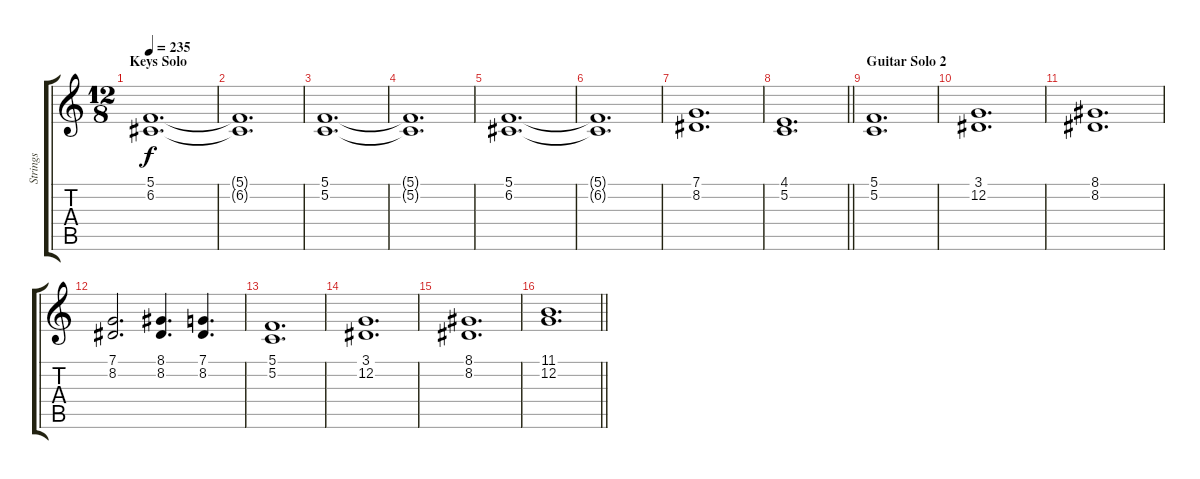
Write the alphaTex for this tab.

\track ("Strings" "Strings") {instrument stringensemble1}
\staff {score tabs}
\tuning (C4 G3 Eb3 Bb2 F2 C2) {hide}
\ts (12 8)
\section ("" "Keys Solo")
\tempo 235
\clef g2
\ks c
(5.1 6.2).1{d dy f} |
(5.1{t} 6.2{t}).1{d} |
(5.1 5.2).1{d} |
(5.1{t} 5.2{t}).1{d} |
(5.1 6.2).1{d} |
(5.1{t} 6.2{t}).1{d} |
(7.1 8.2).1{d} |
\barLineRight lightlight
(4.1 5.2).1{d} |
\section ("" "Guitar Solo 2")
(5.1 5.2).1{d} |
(3.1 12.2).1{d} |
(8.1 8.2).1{d} |
(7.1 8.2).2{d} (8.1 8.2).4{d} (7.1 8.2).4{d} |
(5.1 5.2).1{d} |
(3.1 12.2).1{d} |
(8.1 8.2).1{d} |
\barLineRight lightlight
(11.1 12.2).1{d}
